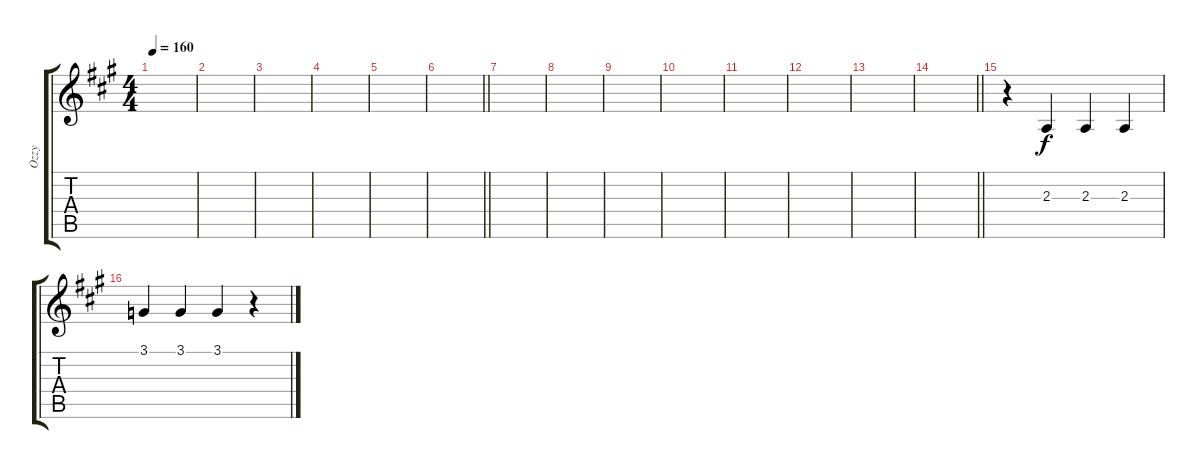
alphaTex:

\track ("Ozzy" "Ozzy") {instrument sopranosax}
\staff {score tabs}
\tuning (E4 B3 G3 D3 A2 E2) {hide}
\ts (4 4)
\tempo 160
\clef g2
\ks a
|
|
|
|
|
\barLineRight lightlight
|
|
|
|
|
|
|
|
\barLineRight lightlight
|
r.4 2.3.4 2.3.4 2.3.4 |
3.1.4 3.1.4 3.1.4 r.4
